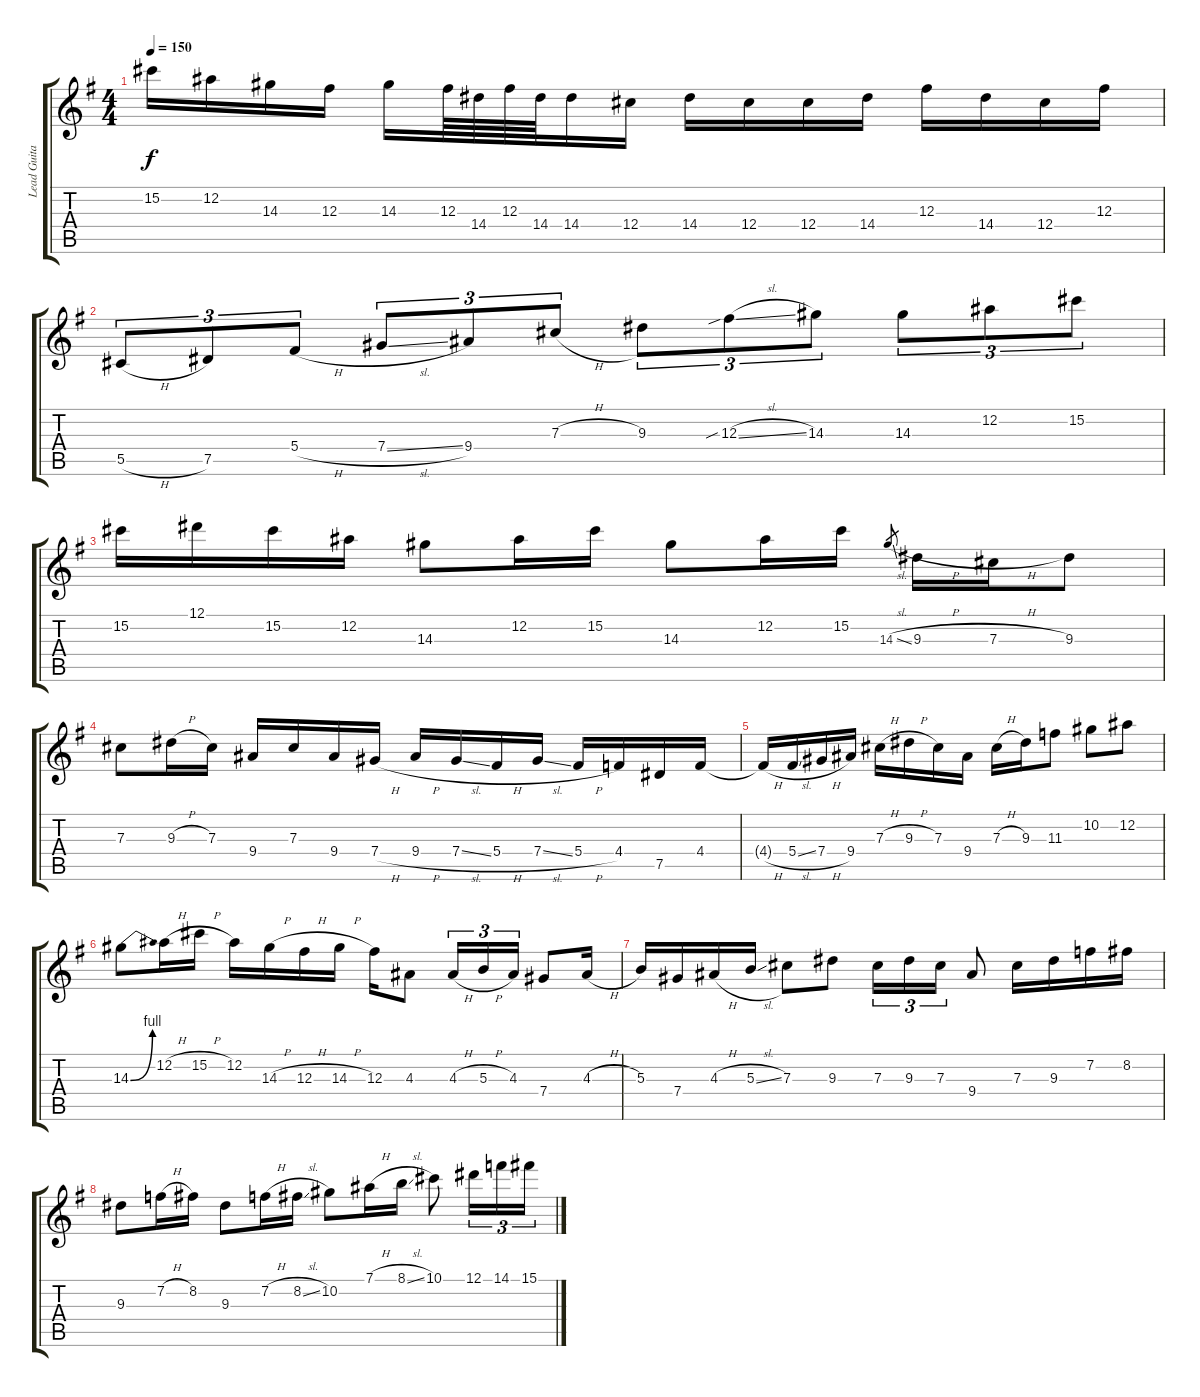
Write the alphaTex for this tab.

\track ("Lead Guitar" "Lead Guita") {instrument distortionguitar}
\staff {score tabs}
\tuning (Eb4 Bb3 Gb3 Db3 Ab2 Eb2) {hide}
\ts (4 4)
\tempo 150
\clef g2
\ks g
15.2.16{dy f} 12.2.16 14.3.16 12.3.16 14.3.16 12.3.64 14.4.64 12.3.64 14.4.64 14.4.16 12.4.16 14.4.16 12.4.16 12.4.16 14.4.16 12.3.16 14.4.16 12.4.16 12.3.16 |
5.5{h}.8{tu (3 2)} 7.5.8{tu (3 2)} 5.4{h}.8{tu (3 2)} 7.4{sl}.8{tu (3 2)} 9.4.8{tu (3 2)} 7.3{h}.8{tu (3 2)} 9.3.8{tu (3 2)} 12.3{sib sl}.8{tu (3 2)} 14.3.8{tu (3 2)} 14.3.8{tu (3 2)} 12.2.8{tu (3 2)} 15.2.8{tu (3 2)} |
15.2.16 12.1.16 15.2.16 12.2.16 14.3.8 12.2.16 15.2.16 14.3.8 12.2.16 15.2.16 14.3{sl}.8{gr} 9.3{h}.16 7.3{h}.16 9.3.8 |
7.3.8 9.3{h}.16 7.3.16 9.4.16 7.3.16 9.4.16 7.4{h}.16 9.4{h}.16 7.4{sl}.16 5.4{h}.16 7.4{sl}.16 5.4{h}.16 4.4.16 7.5.16 4.4.16 |
4.4{h t}.16 5.4{sl}.16 7.4{h}.16 9.4.16 7.3{h}.16 9.3{h}.16 7.3.16 9.4.16 7.3{h}.16 9.3.16 11.3.8 10.2.8 12.2.8 |
14.3{be (bend 0 0 60 4)}.8 12.2{h}.16 15.2{h}.16 12.2.16 14.3{h}.16 12.3{h}.16 14.3{h}.16 12.3.16 4.3.8 4.3{h}.16{tu (3 2)} 5.3{h}.16{tu (3 2)} 4.3.16{tu (3 2)} 7.4.8 4.3{h}.16 |
5.3.16 7.4.16 4.3{h}.16 5.3{sl}.16 7.3.8 9.3.8 7.3.16{tu (3 2)} 9.3.16{tu (3 2)} 7.3.16{tu (3 2)} 9.4.8 7.3.16 9.3.16 7.2.16 8.2.16 |
9.3.8 7.2{h}.16 8.2.16 9.3.8 7.2{h}.16 8.2{sl}.16 10.2.8 7.1{h}.16 8.1{sl}.16 10.1.8 12.1.16{tu (3 2)} 14.1.16{tu (3 2)} 15.1.16{tu (3 2)}
